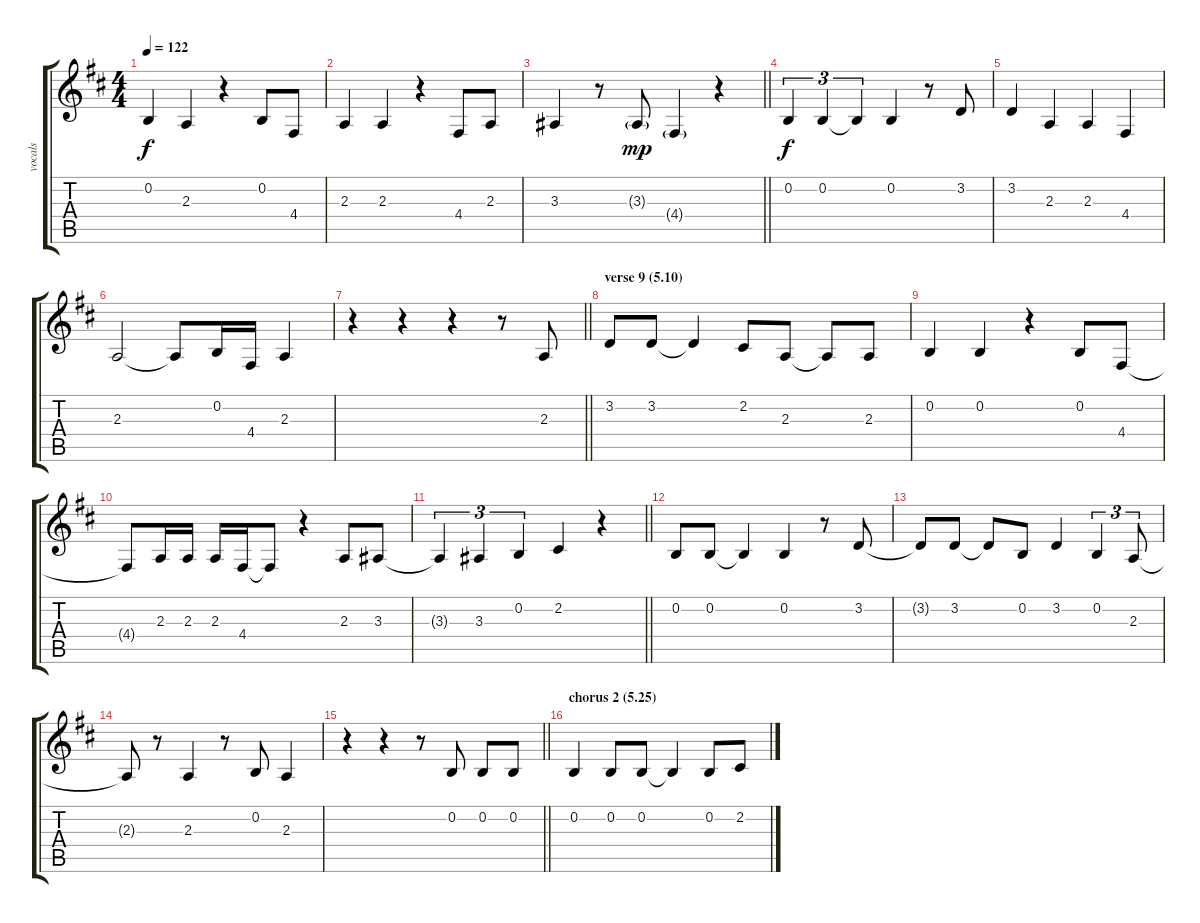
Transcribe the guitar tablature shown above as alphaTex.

\track ("vocals" "vocals") {instrument clarinet}
\staff {score tabs}
\tuning (E4 B3 G3 D3 A2 E2) {hide}
\ts (4 4)
\tempo 122
\clef g2
\ks d
0.2.4{dy f} 2.3.4 r.4 0.2.8 4.4.8 |
2.3.4 2.3.4 r.4 4.4.8 2.3.8 |
\barLineRight lightlight
3.3.4 r.8 3.3{g}.8{dy mp} 4.4{g}.4 r.4 |
0.2.4{tu (3 2) dy f} 0.2.4{tu (3 2)} 0.2{t}.4{tu (3 2)} 0.2.4 r.8 3.2.8 |
3.2.4 2.3.4 2.3.4 4.4.4 |
2.3.2 2.3{t}.8 0.2.16 4.4.16 2.3.4 |
\barLineRight lightlight
r.4 r.4 r.4 r.8 2.3.8 |
\section ("" "verse 9 (5.10)")
3.2.8 3.2.8 3.2{t}.4 2.2.8 2.3.8 2.3{t}.8 2.3.8 |
0.2.4 0.2.4 r.4 0.2.8 4.4.8 |
4.4{t}.8 2.3.16 2.3.16 2.3.16 4.4.16 4.4{t}.8 r.4 2.3.8 3.3.8 |
\barLineRight lightlight
3.3{t}.4{tu (3 2)} 3.3.4{tu (3 2)} 0.2.4{tu (3 2)} 2.2.4 r.4 |
0.2.8 0.2.8 0.2{t}.4 0.2.4 r.8 3.2.8 |
3.2{t}.8 3.2.8 3.2{t}.8 0.2.8 3.2.4 0.2.4{tu (3 2)} 2.3.8{tu (3 2)} |
2.3{t}.8 r.8 2.3.4 r.8 0.2.8 2.3.4 |
\barLineRight lightlight
r.4 r.4 r.8 0.2.8 0.2.8 0.2.8 |
\section ("" "chorus 2 (5.25)")
0.2.4 0.2.8 0.2.8 0.2{t}.4 0.2.8 2.2.8
